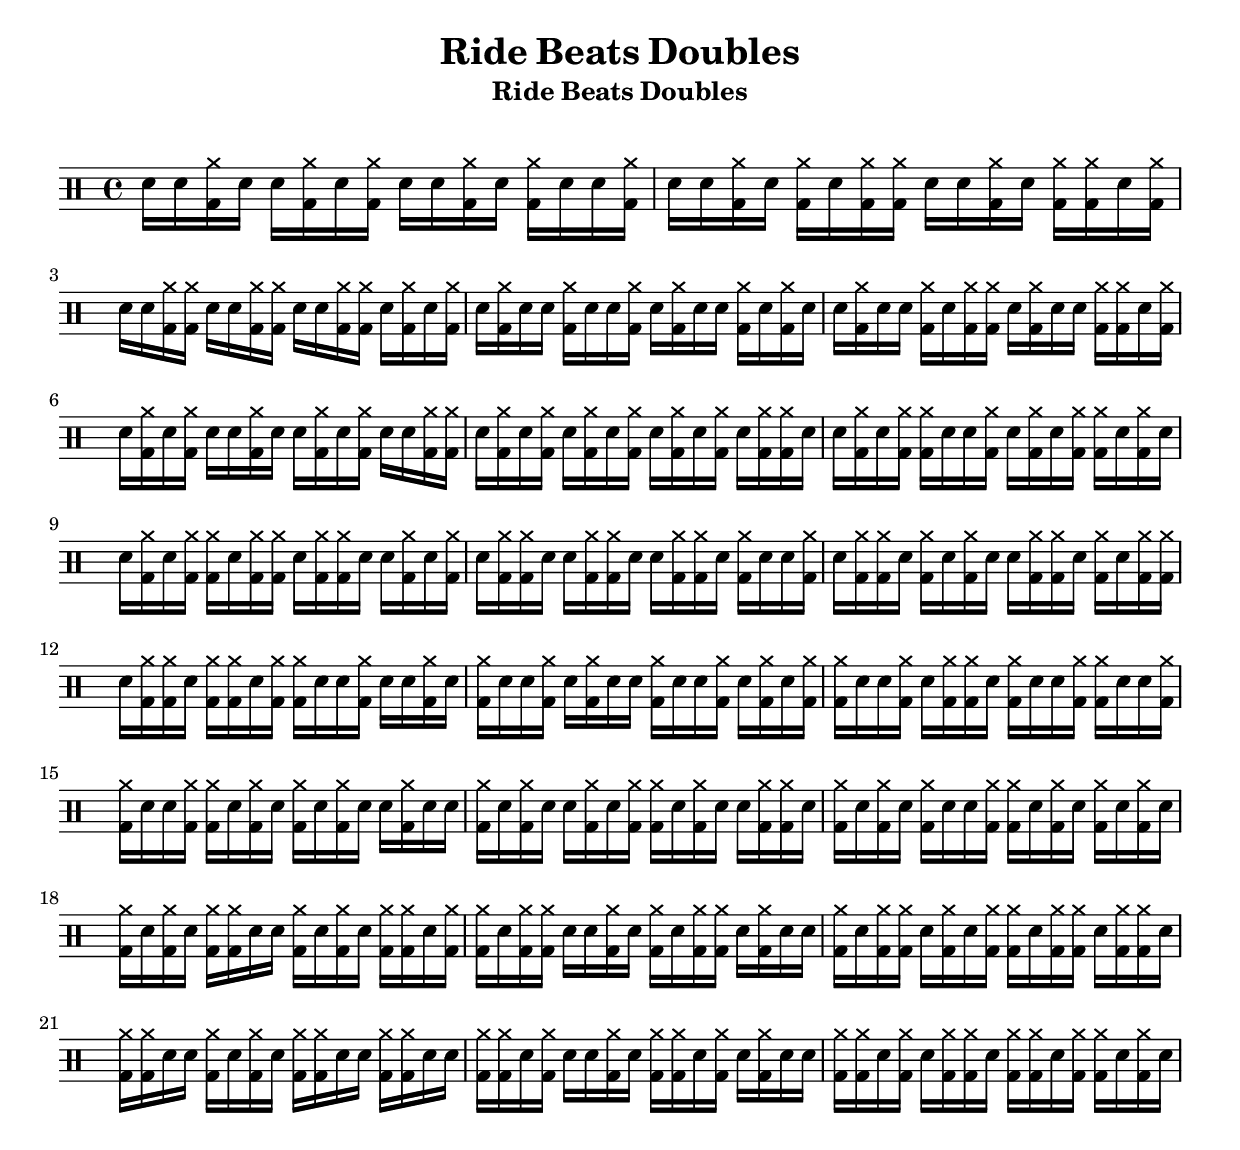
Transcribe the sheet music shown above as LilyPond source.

\version "2.24.4"

\paper {
  indent = 0.0
}

\header {  
    title = \markup { Ride Beats Doubles}
instrument = \markup { Ride Beats Doubles}

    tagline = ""
}

\markup \vspace #1   % Space Between Title and first staff

\new DrumStaff <<
  \drummode {
    \time 4/4

    sn16        sn16        <bd cymr>16 sn16        sn16        <bd cymr>16 sn16        <bd cymr>16
sn16        sn16        <bd cymr>16 sn16        <bd cymr>16 sn16        sn16        <bd cymr>16
sn16        sn16        <bd cymr>16 sn16        <bd cymr>16 sn16        <bd cymr>16 <bd cymr>16
sn16        sn16        <bd cymr>16 sn16        <bd cymr>16 <bd cymr>16 sn16        <bd cymr>16
sn16        sn16        <bd cymr>16 <bd cymr>16 sn16        sn16        <bd cymr>16 <bd cymr>16
sn16        sn16        <bd cymr>16 <bd cymr>16 sn16        <bd cymr>16 sn16        <bd cymr>16
sn16        <bd cymr>16 sn16        sn16        <bd cymr>16 sn16        sn16        <bd cymr>16
sn16        <bd cymr>16 sn16        sn16        <bd cymr>16 sn16        <bd cymr>16 sn16       
sn16        <bd cymr>16 sn16        sn16        <bd cymr>16 sn16        <bd cymr>16 <bd cymr>16
sn16        <bd cymr>16 sn16        sn16        <bd cymr>16 <bd cymr>16 sn16        <bd cymr>16
sn16        <bd cymr>16 sn16        <bd cymr>16 sn16        sn16        <bd cymr>16 sn16       
sn16        <bd cymr>16 sn16        <bd cymr>16 sn16        sn16        <bd cymr>16 <bd cymr>16
sn16        <bd cymr>16 sn16        <bd cymr>16 sn16        <bd cymr>16 sn16        <bd cymr>16
sn16        <bd cymr>16 sn16        <bd cymr>16 sn16        <bd cymr>16 <bd cymr>16 sn16       
sn16        <bd cymr>16 sn16        <bd cymr>16 <bd cymr>16 sn16        sn16        <bd cymr>16
sn16        <bd cymr>16 sn16        <bd cymr>16 <bd cymr>16 sn16        <bd cymr>16 sn16       
sn16        <bd cymr>16 sn16        <bd cymr>16 <bd cymr>16 sn16        <bd cymr>16 <bd cymr>16
sn16        <bd cymr>16 <bd cymr>16 sn16        sn16        <bd cymr>16 sn16        <bd cymr>16
sn16        <bd cymr>16 <bd cymr>16 sn16        sn16        <bd cymr>16 <bd cymr>16 sn16       
sn16        <bd cymr>16 <bd cymr>16 sn16        <bd cymr>16 sn16        sn16        <bd cymr>16
sn16        <bd cymr>16 <bd cymr>16 sn16        <bd cymr>16 sn16        <bd cymr>16 sn16       
sn16        <bd cymr>16 <bd cymr>16 sn16        <bd cymr>16 sn16        <bd cymr>16 <bd cymr>16
sn16        <bd cymr>16 <bd cymr>16 sn16        <bd cymr>16 <bd cymr>16 sn16        <bd cymr>16
<bd cymr>16 sn16        sn16        <bd cymr>16 sn16        sn16        <bd cymr>16 sn16       
<bd cymr>16 sn16        sn16        <bd cymr>16 sn16        <bd cymr>16 sn16        sn16       
<bd cymr>16 sn16        sn16        <bd cymr>16 sn16        <bd cymr>16 sn16        <bd cymr>16
<bd cymr>16 sn16        sn16        <bd cymr>16 sn16        <bd cymr>16 <bd cymr>16 sn16       
<bd cymr>16 sn16        sn16        <bd cymr>16 <bd cymr>16 sn16        sn16        <bd cymr>16
<bd cymr>16 sn16        sn16        <bd cymr>16 <bd cymr>16 sn16        <bd cymr>16 sn16       
<bd cymr>16 sn16        <bd cymr>16 sn16        sn16        <bd cymr>16 sn16        sn16       
<bd cymr>16 sn16        <bd cymr>16 sn16        sn16        <bd cymr>16 sn16        <bd cymr>16
<bd cymr>16 sn16        <bd cymr>16 sn16        sn16        <bd cymr>16 <bd cymr>16 sn16       
<bd cymr>16 sn16        <bd cymr>16 sn16        <bd cymr>16 sn16        sn16        <bd cymr>16
<bd cymr>16 sn16        <bd cymr>16 sn16        <bd cymr>16 sn16        <bd cymr>16 sn16       
<bd cymr>16 sn16        <bd cymr>16 sn16        <bd cymr>16 <bd cymr>16 sn16        sn16       
<bd cymr>16 sn16        <bd cymr>16 sn16        <bd cymr>16 <bd cymr>16 sn16        <bd cymr>16
<bd cymr>16 sn16        <bd cymr>16 <bd cymr>16 sn16        sn16        <bd cymr>16 sn16       
<bd cymr>16 sn16        <bd cymr>16 <bd cymr>16 sn16        <bd cymr>16 sn16        sn16       
<bd cymr>16 sn16        <bd cymr>16 <bd cymr>16 sn16        <bd cymr>16 sn16        <bd cymr>16
<bd cymr>16 sn16        <bd cymr>16 <bd cymr>16 sn16        <bd cymr>16 <bd cymr>16 sn16       
<bd cymr>16 <bd cymr>16 sn16        sn16        <bd cymr>16 sn16        <bd cymr>16 sn16       
<bd cymr>16 <bd cymr>16 sn16        sn16        <bd cymr>16 <bd cymr>16 sn16        sn16       
<bd cymr>16 <bd cymr>16 sn16        <bd cymr>16 sn16        sn16        <bd cymr>16 sn16       
<bd cymr>16 <bd cymr>16 sn16        <bd cymr>16 sn16        <bd cymr>16 sn16        sn16       
<bd cymr>16 <bd cymr>16 sn16        <bd cymr>16 sn16        <bd cymr>16 <bd cymr>16 sn16       
<bd cymr>16 <bd cymr>16 sn16        <bd cymr>16 <bd cymr>16 sn16        <bd cymr>16 sn16       

  }
>>

\layout {
  \context {
    \Staff \RemoveEmptyStaves
    \override VerticalAxisGroup.remove-first = ##t
  }
}